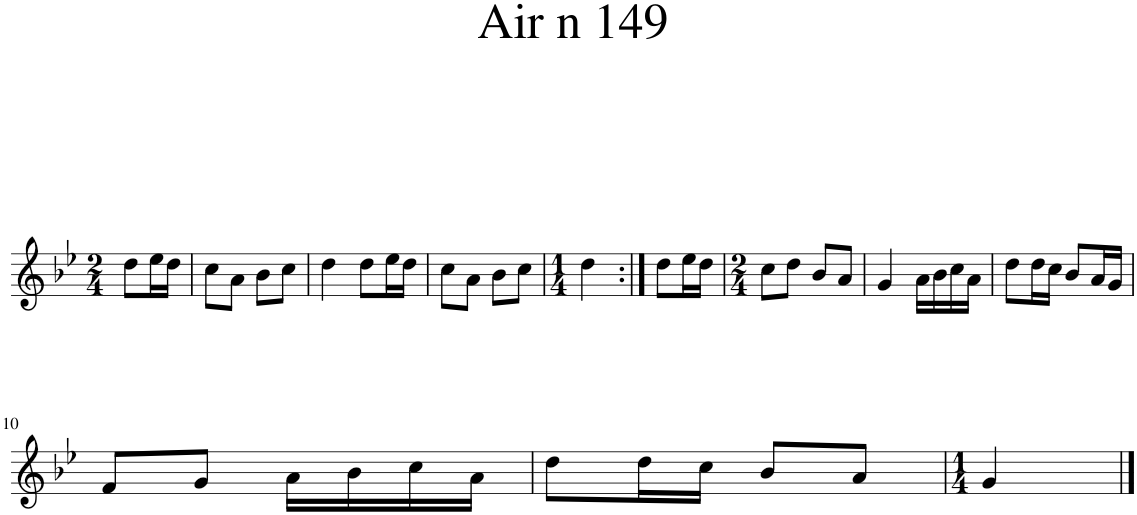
**kern
*part1
*staff1
*I"Piano
*I'Pno.
*clefG2
*k[b-e-]
*M2/4
=1
8dd\L
16ee-\L
16dd\JJ
=2
8cc\L
8a\J
8b-\L
8cc\J
=3
4dd\
8dd\L
16ee-\L
16dd\JJ
=4
8cc\L
8a\J
8b-\L
8cc\J
=5
*M1/4
4dd\
=6:|!
8dd\L
16ee-\L
16dd\JJ
=7
*M2/4
8cc\L
8dd\J
8b-/L
8a/J
=8
4g/
16a\LL
16b-\
16cc\
16a\JJ
=9
8dd\L
16dd\L
16cc\JJ
8b-/L
16a/L
16g/JJ
!!LO:LB:g=z
=10
8f/L
8g/J
16a\LL
16b-\
16cc\
16a\JJ
=11
8dd\L
16dd\L
16cc\JJ
8b-/L
8a/J
=12
*M1/4
4g/
==
*-
